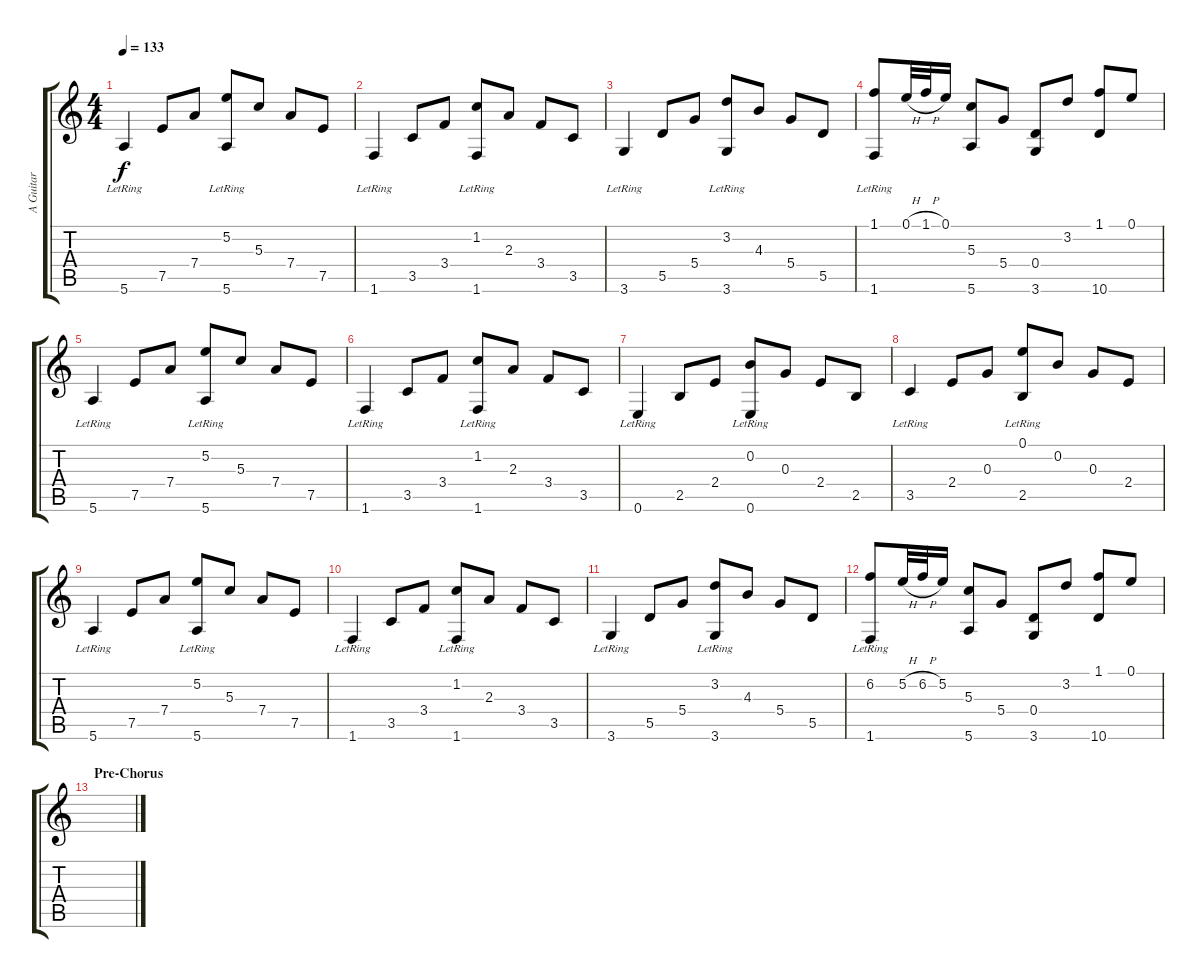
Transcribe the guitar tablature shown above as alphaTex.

\track ("A Guitar" "A Guitar") {instrument acousticguitarsteel}
\staff {score tabs}
\tuning (E4 B3 G3 D3 A2 E2) {hide}
\ts (4 4)
\tempo 133
\clef g2
\ks c
5.6{lr}.4{dy f} 7.5.8 7.4.8 (5.2 5.6{lr}).8 5.3.8 7.4.8 7.5.8 |
1.6{lr}.4 3.5.8 3.4.8 (1.2 1.6{lr}).8 2.3.8 3.4.8 3.5.8 |
3.6{lr}.4 5.5.8 5.4.8 (3.2 3.6{lr}).8 4.3.8 5.4.8 5.5.8 |
(1.1 1.6{lr}).8 0.1{h}.32 1.1{h}.32 0.1.16 (5.3 5.6).8 5.4.8 (0.4 3.6).8 3.2.8 (1.1 10.6).8 0.1.8 |
5.6{lr}.4 7.5.8 7.4.8 (5.2 5.6{lr}).8 5.3.8 7.4.8 7.5.8 |
1.6{lr}.4 3.5.8 3.4.8 (1.2 1.6{lr}).8 2.3.8 3.4.8 3.5.8 |
0.6{lr}.4 2.5.8 2.4.8 (0.2 0.6{lr}).8 0.3.8 2.4.8 2.5.8 |
3.5{lr}.4 2.4.8 0.3.8 (0.1 2.5{lr}).8 0.2.8 0.3.8 2.4.8 |
5.6{lr}.4 7.5.8 7.4.8 (5.2 5.6{lr}).8 5.3.8 7.4.8 7.5.8 |
1.6{lr}.4 3.5.8 3.4.8 (1.2 1.6{lr}).8 2.3.8 3.4.8 3.5.8 |
3.6{lr}.4 5.5.8 5.4.8 (3.2 3.6{lr}).8 4.3.8 5.4.8 5.5.8 |
(6.2 1.6{lr}).8 5.2{h}.32 6.2{h}.32 5.2.16 (5.3 5.6).8 5.4.8 (0.4 3.6).8 3.2.8 (1.1 10.6).8 0.1.8 |
\section ("" "Pre-Chorus")
